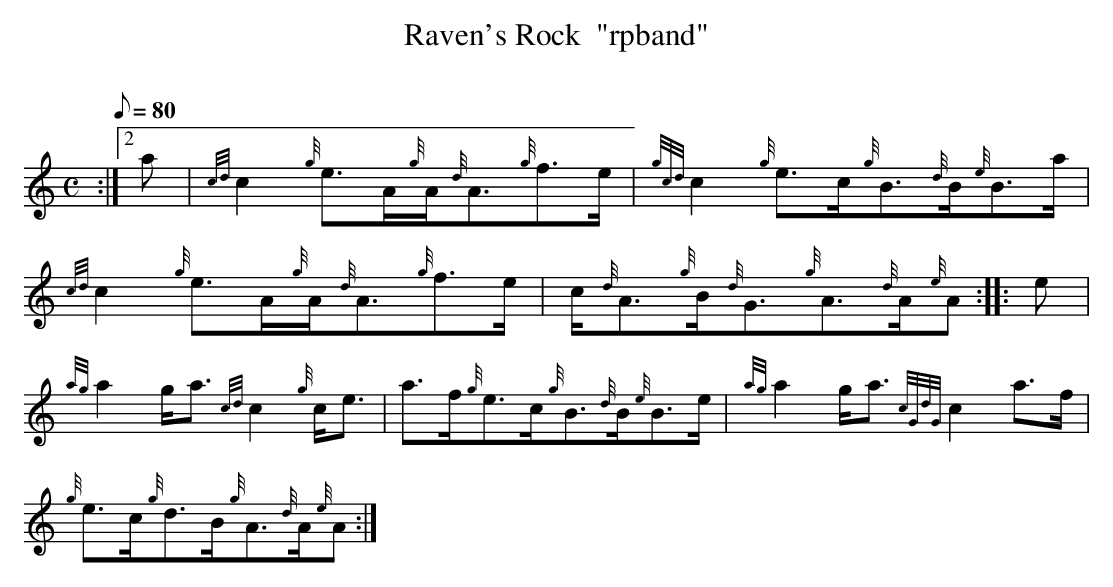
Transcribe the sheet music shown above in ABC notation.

X:1
T:Raven's Rock  "rpband"
M:C
L:1/8
Q:80
C:
K:HP
:|2 a|
{cd}c2{g}e3/2A/2{g}A/2{d}A3/2{g}f3/2e/2|
{gcd}c2{g}e3/2c/2{g}B3/2{d}B/2{e}B3/2a/2|  !
{cd}c2{g}e3/2A/2{g}A/2{d}A3/2{g}f3/2e/2|
c/2{d}A3/2{g}B/2{d}G3/2{g}A3/2{d}A/2{e}A:| |:
e|  !
{ag}a2g/2a3/2{cd}c2{g}c/2e3/2|
a3/2f/2{g}e3/2c/2{g}B3/2{d}B/2{e}B3/2e/2|
{ag}a2g/2a3/2{cGdG}c2a3/2f/2|  !
{g}e3/2c/2{g}d3/2B/2{g}A3/2{d}A/2{e}A:|
